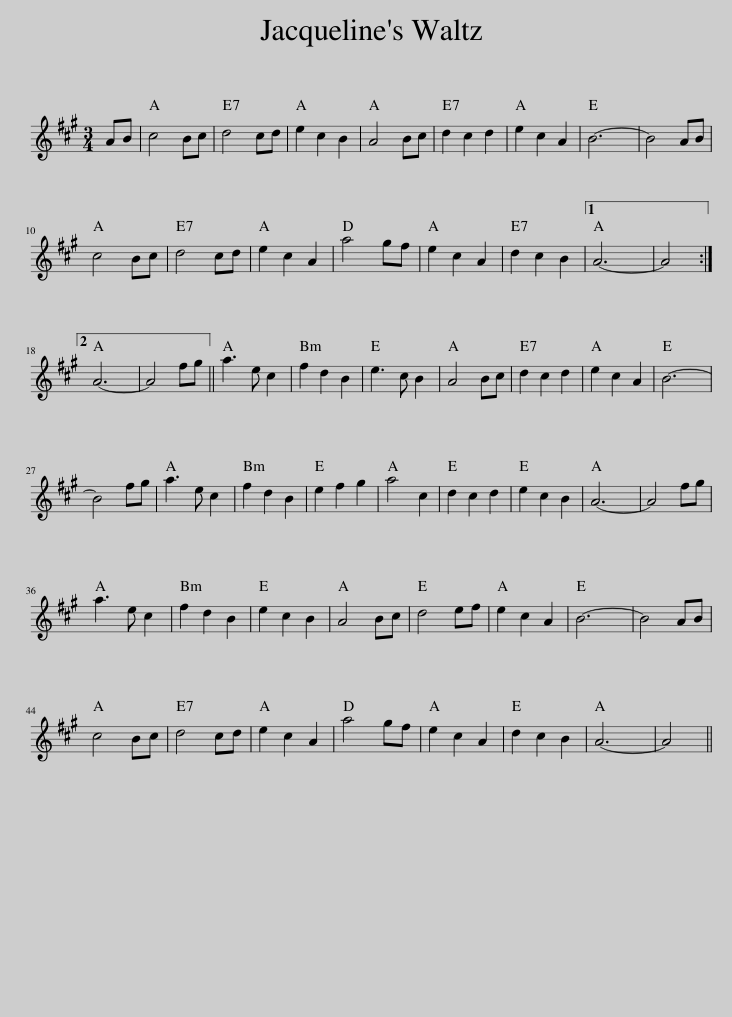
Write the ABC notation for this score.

X:1
L:1/8
M:3/4
I:linebreak $
K:A
V:1 treble
V:1
 AB | c4 Bc | d4 cd | e2 c2 B2 | A4 Bc | %5
 d2 c2 d2 | e2 c2 A2 | B6- | B4 AB |$ c4 Bc | %10
 d4 cd | e2 c2 A2 | a4 gf | e2 c2 A2 | d2 c2 B2 |1 %15
 A6- | A4 :|2$ A6- | A4 fg || a3 e c2 | %20
 f2 d2 B2 | e3 c B2 | A4 Bc | d2 c2 d2 | e2 c2 A2 | %25
 B6- |$ B4 fg | a3 e c2 | f2 d2 B2 | e2 f2 g2 | %30
 a4 c2 | d2 c2 d2 | e2 c2 B2 | A6- | A4 fg |$ %35
 a3 e c2 | f2 d2 B2 | e2 c2 B2 | A4 Bc | d4 ef | %40
 e2 c2 A2 | B6- | B4 AB |$ c4 Bc | d4 cd | %45
 e2 c2 A2 | a4 gf | e2 c2 A2 | d2 c2 B2 | A6- | %50
 A4 || %51
